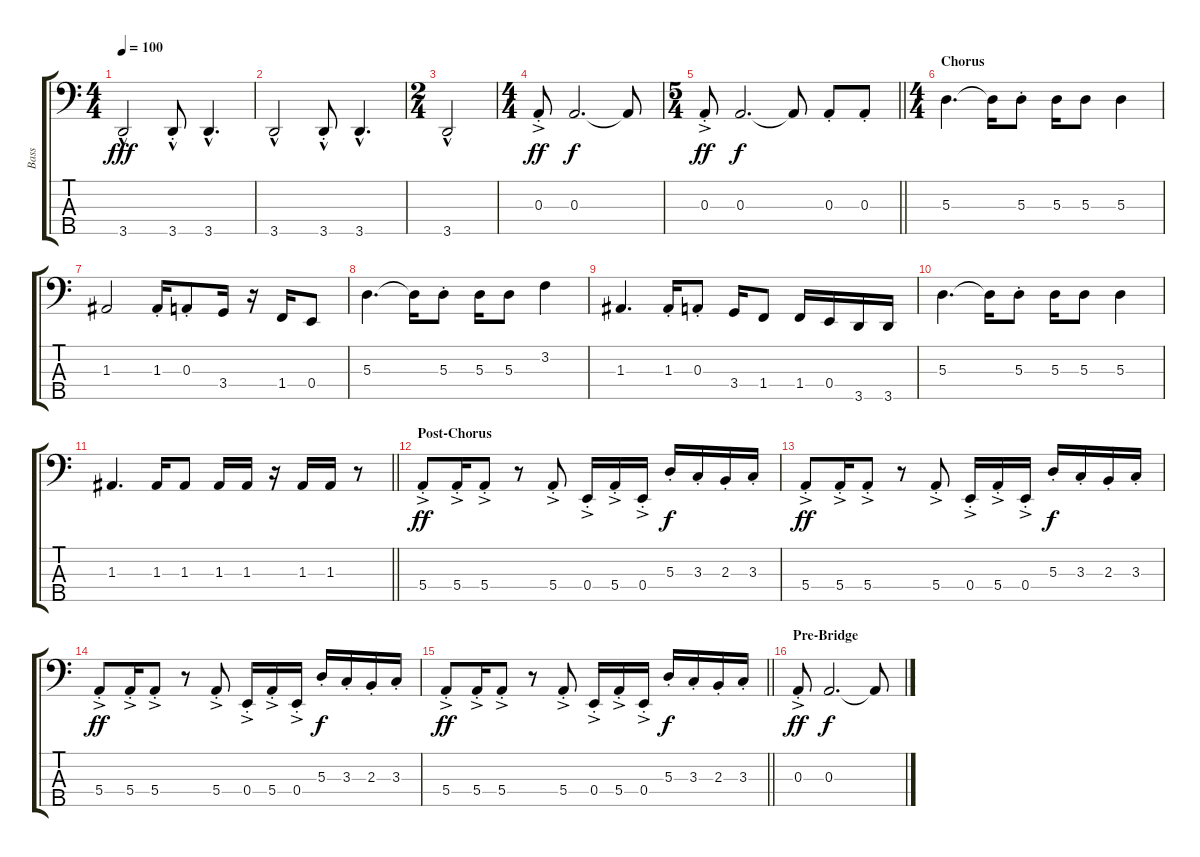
\track ("Bass" "Bass") {instrument electricbassfinger}
\staff {score tabs}
\tuning (G2 D2 A1 E1 B0) {hide}
\ts (4 4)
\tempo 100
\clef f4
\ks c
3.5{hac}.2{dy fff} 3.5{hac st}.8 3.5{hac}.4{d} |
3.5{hac}.2 3.5{hac st}.8 3.5{hac}.4{d} |
\ts (2 4)
3.5{hac}.2 |
\ts (4 4)
0.3{ac st}.8{dy ff} 0.3.2{d dy f} 0.3{t}.8 |
\ts (5 4)
\barLineRight lightlight
0.3{ac st}.8{dy ff} 0.3.2{d dy f} 0.3{t}.8 0.3{st}.8 0.3{st}.8 |
\ts (4 4)
\section ("" "Chorus")
5.3.4{d} 5.3{t}.16 5.3{st}.8 5.3.16 5.3.8 5.3.4 |
1.3.2 1.3{st}.16 0.3{st}.8 3.4.16 r.16 1.4.16 0.4.8 |
5.3.4{d} 5.3{t}.16 5.3{st}.8 5.3.16 5.3.8 3.2.4 |
1.3.4{d} 1.3{st}.16 0.3{st}.8 3.4.16 1.4.8 1.4.16 0.4.16 3.5.16 3.5.16 |
5.3.4{d} 5.3{t}.16 5.3{st}.8 5.3.16 5.3.8 5.3.4 |
\barLineRight lightlight
1.3.4{d} 1.3.16 1.3.8 1.3.16 1.3.16 r.16 1.3.16 1.3.16 r.8 |
\section ("" "Post-Chorus")
5.4{ac st}.8{dy ff} 5.4{ac st}.16 5.4{ac st}.8 r.8 5.4{ac st}.8 0.4{ac st}.16 5.4{ac st}.16 0.4{ac st}.16 5.3{st}.16{dy f} 3.3{st}.16 2.3{st}.16 3.3{st}.16 |
5.4{ac st}.8{dy ff} 5.4{ac st}.16 5.4{ac st}.8 r.8 5.4{ac st}.8 0.4{ac st}.16 5.4{ac st}.16 0.4{ac st}.16 5.3{st}.16{dy f} 3.3{st}.16 2.3{st}.16 3.3{st}.16 |
5.4{ac st}.8{dy ff} 5.4{ac st}.16 5.4{ac st}.8 r.8 5.4{ac st}.8 0.4{ac st}.16 5.4{ac st}.16 0.4{ac st}.16 5.3{st}.16{dy f} 3.3{st}.16 2.3{st}.16 3.3{st}.16 |
\barLineRight lightlight
5.4{ac st}.8{dy ff} 5.4{ac st}.16 5.4{ac st}.8 r.8 5.4{ac st}.8 0.4{ac st}.16 5.4{ac st}.16 0.4{ac st}.16 5.3{st}.16{dy f} 3.3{st}.16 2.3{st}.16 3.3{st}.16 |
\section ("" "Pre-Bridge")
0.3{ac st}.8{dy ff} 0.3.2{d dy f} 0.3{t}.8
